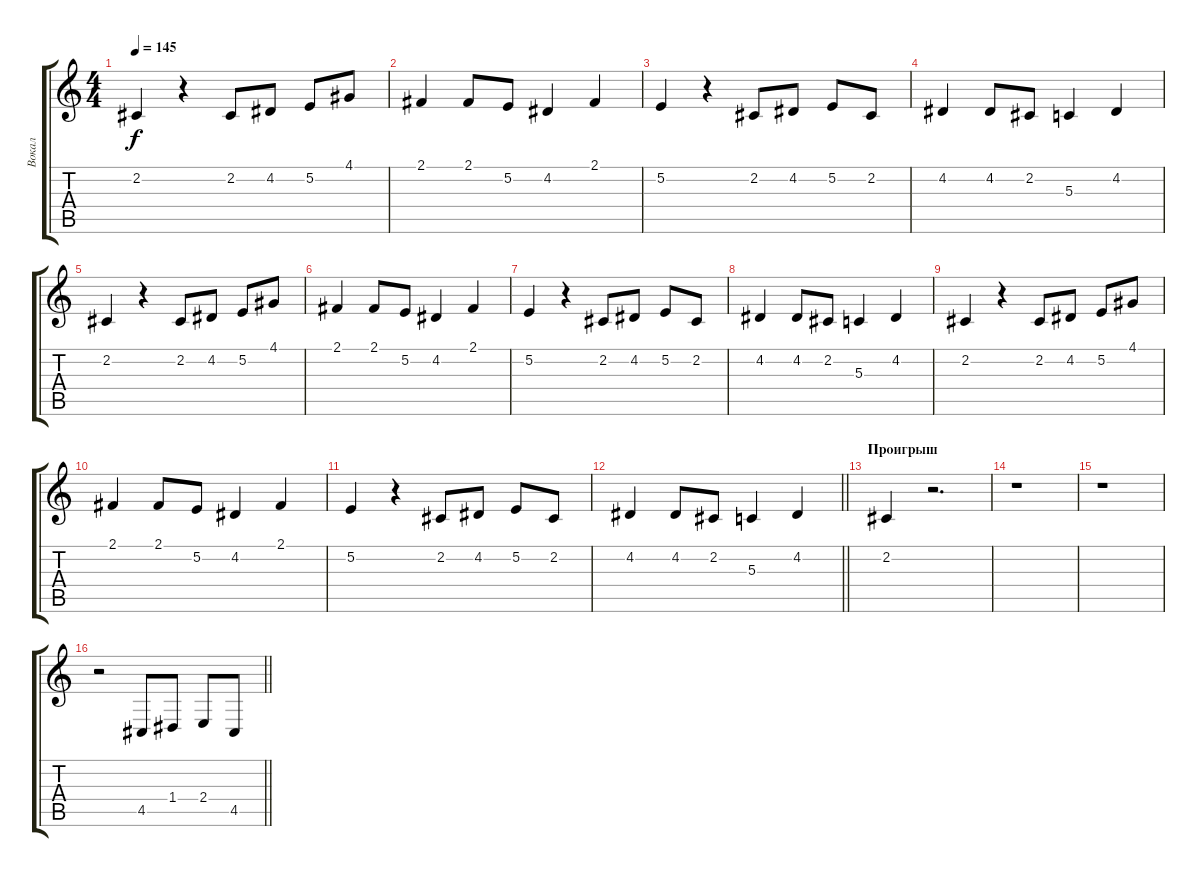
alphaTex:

\track ("Вокал" "Вокал") {instrument tenorsax}
\staff {score tabs}
\tuning (E4 B3 G3 D3 A2 E2) {hide}
\ts (4 4)
\tempo 145
\clef g2
\ks c
2.2.4{dy f} r.4 2.2.8 4.2.8 5.2.8 4.1.8 |
2.1.4 2.1.8 5.2.8 4.2.4 2.1.4 |
5.2.4 r.4 2.2.8 4.2.8 5.2.8 2.2.8 |
4.2.4 4.2.8 2.2.8 5.3.4 4.2.4 |
2.2.4 r.4 2.2.8 4.2.8 5.2.8 4.1.8 |
2.1.4 2.1.8 5.2.8 4.2.4 2.1.4 |
5.2.4 r.4 2.2.8 4.2.8 5.2.8 2.2.8 |
4.2.4 4.2.8 2.2.8 5.3.4 4.2.4 |
2.2.4 r.4 2.2.8 4.2.8 5.2.8 4.1.8 |
2.1.4 2.1.8 5.2.8 4.2.4 2.1.4 |
5.2.4 r.4 2.2.8 4.2.8 5.2.8 2.2.8 |
\barLineRight lightlight
4.2.4 4.2.8 2.2.8 5.3.4 4.2.4 |
\section ("" "Проигрыш")
2.2.4 r.2{d} |
r.1 |
r.1 |
\barLineRight lightlight
r.2{volume 11} 4.5.8 1.4.8 2.4.8 4.5.8
